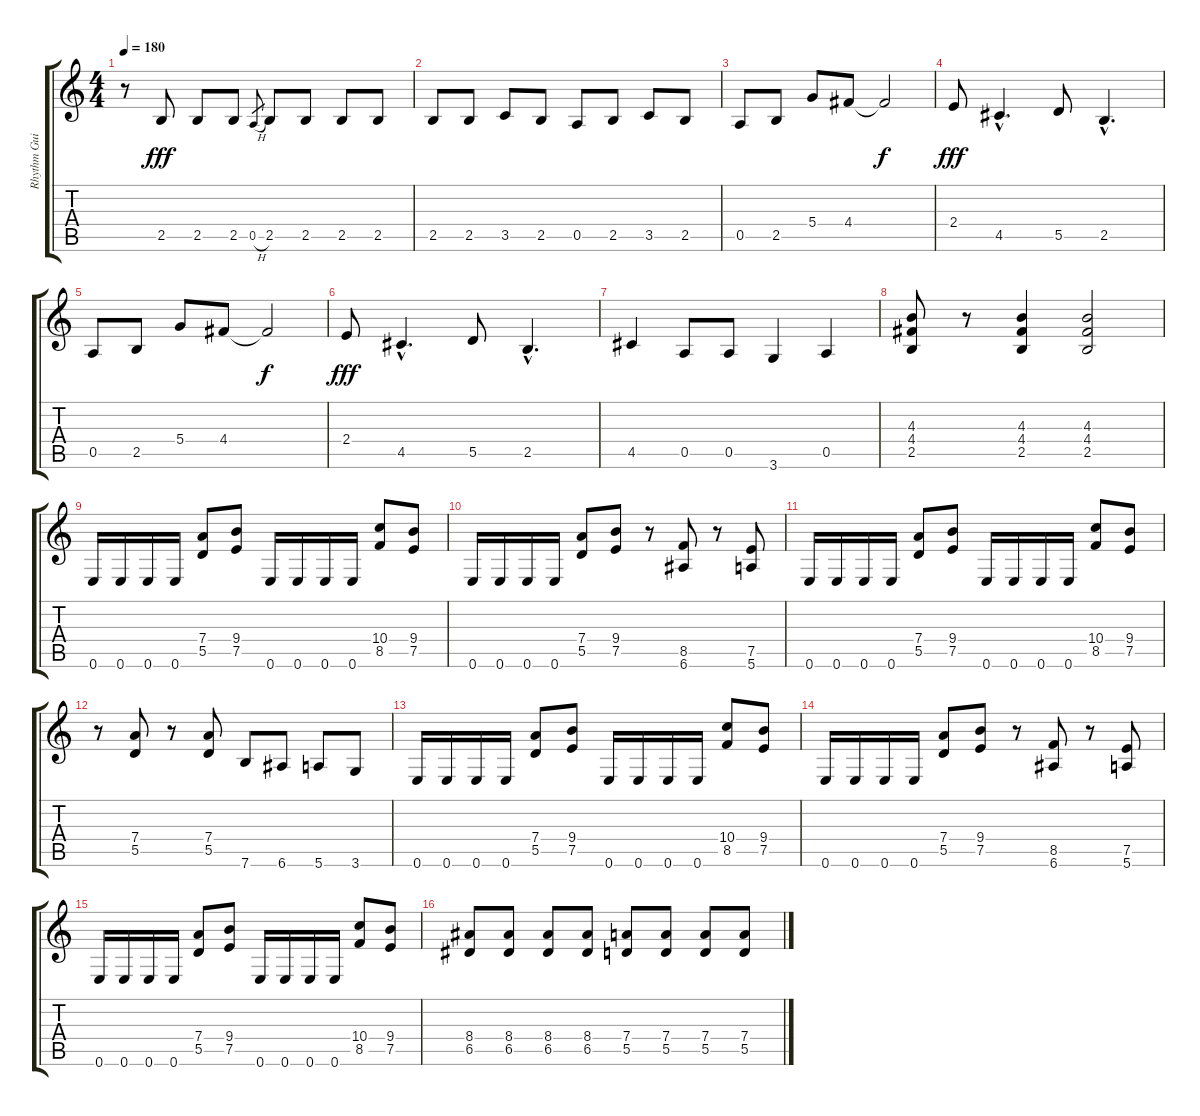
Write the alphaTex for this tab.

\track ("Rhythm Guitar" "Rhythm Gui") {instrument overdrivenguitar}
\staff {score tabs}
\tuning (E4 B3 G3 D3 A2 E2) {hide}
\ts (4 4)
\tempo 180
\clef g2
\ks c
r.8{dy fff} 2.5.8 2.5.8 2.5.8 0.5{h}.8{gr} 2.5.8 2.5.8 2.5.8 2.5.8 |
2.5.8 2.5.8 3.5.8 2.5.8 0.5.8 2.5.8 3.5.8 2.5.8 |
0.5.8 2.5.8 5.4.8 4.4.8 4.4{t}.2{dy f} |
2.4.8{dy fff} 4.5{hac}.4{d} 5.5.8 2.5{hac}.4{d} |
0.5.8 2.5.8 5.4.8 4.4.8 4.4{t}.2{dy f} |
2.4.8{dy fff} 4.5{hac}.4{d} 5.5.8 2.5{hac}.4{d} |
4.5.4 0.5.8 0.5.8 3.6.4 0.5.4 |
(4.3 4.4 2.5).8 r.8 (4.3 4.4 2.5).4 (4.3 4.4 2.5).2 |
0.6.16 0.6.16 0.6.16 0.6.16 (7.4 5.5).8 (9.4 7.5).8 0.6.16 0.6.16 0.6.16 0.6.16 (10.4 8.5).8 (9.4 7.5).8 |
0.6.16 0.6.16 0.6.16 0.6.16 (7.4 5.5).8 (9.4 7.5).8 r.8 (8.5 6.6).8 r.8 (7.5 5.6).8 |
0.6.16 0.6.16 0.6.16 0.6.16 (7.4 5.5).8 (9.4 7.5).8 0.6.16 0.6.16 0.6.16 0.6.16 (10.4 8.5).8 (9.4 7.5).8 |
r.8 (7.4 5.5).8 r.8 (7.4 5.5).8 7.6.8 6.6.8 5.6.8 3.6.8 |
0.6.16 0.6.16 0.6.16 0.6.16 (7.4 5.5).8 (9.4 7.5).8 0.6.16 0.6.16 0.6.16 0.6.16 (10.4 8.5).8 (9.4 7.5).8 |
0.6.16 0.6.16 0.6.16 0.6.16 (7.4 5.5).8 (9.4 7.5).8 r.8 (8.5 6.6).8 r.8 (7.5 5.6).8 |
0.6.16 0.6.16 0.6.16 0.6.16 (7.4 5.5).8 (9.4 7.5).8 0.6.16 0.6.16 0.6.16 0.6.16 (10.4 8.5).8 (9.4 7.5).8 |
(8.4 6.5).8 (8.4 6.5).8 (8.4 6.5).8 (8.4 6.5).8 (7.4 5.5).8 (7.4 5.5).8 (7.4 5.5).8 (7.4 5.5).8
